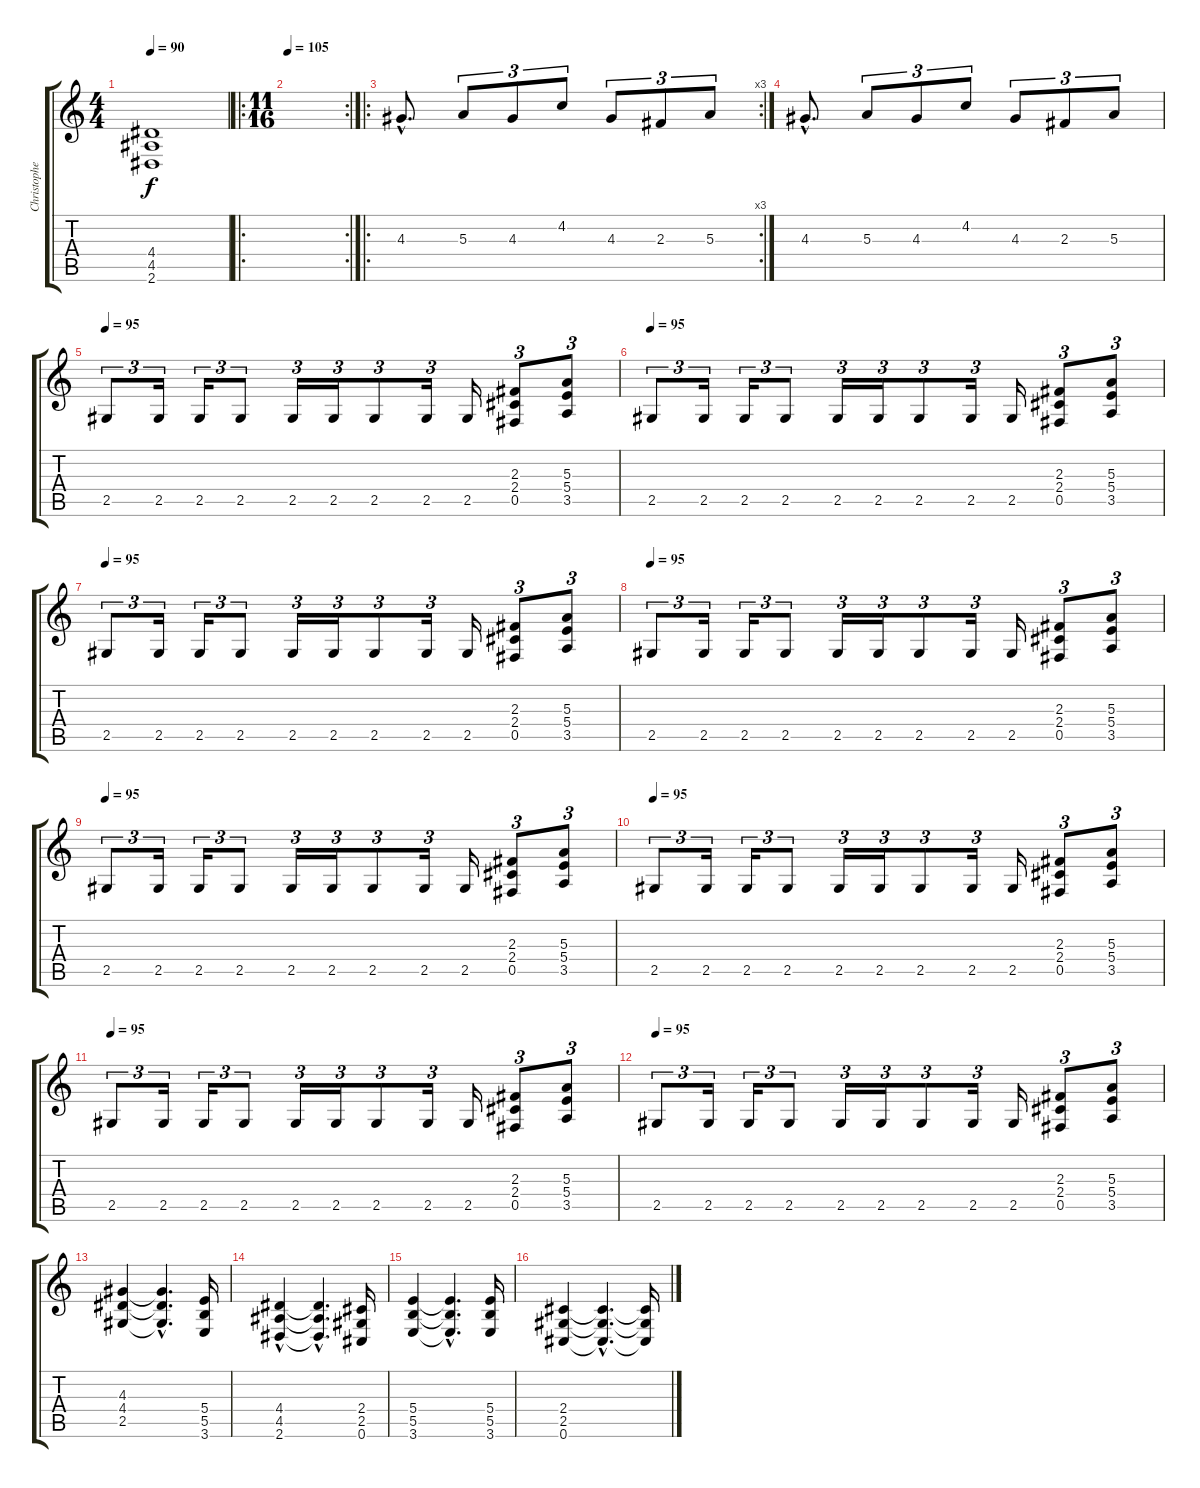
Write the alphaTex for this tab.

\track ("Christopher Johnsson (Guitar)" "Christophe") {instrument distortionguitar}
\staff {score tabs}
\tuning (Db4 Ab3 E3 B2 Gb2 Db2) {hide}
\ts (4 4)
\tempo 90
\clef g2
\ks c
(4.4 4.5 2.6).1{dy f} |
\ro
\rc 2
\ts (11 16)
\tempo 105
|
\ro
\rc 3
4.3{hac}.8{d balance 0 instrument overdrivenguitar} 5.3.8{tu (3 2)} 4.3.8{tu (3 2)} 4.2.8{tu (3 2)} 4.3.8{tu (3 2)} 2.3.8{tu (3 2)} 5.3.8{tu (3 2)} |
4.3{hac}.8{d} 5.3.8{tu (3 2)} 4.3.8{tu (3 2)} 4.2.8{tu (3 2)} 4.3.8{tu (3 2)} 2.3.8{tu (3 2)} 5.3.8{tu (3 2)} |
\tempo 95
2.5.8{tu (3 2) instrument distortionguitar} 2.5.16{tu (3 2)} 2.5.16{tu (3 2)} 2.5.8{tu (3 2)} 2.5.16{tu (3 2)} 2.5.16{tu (3 2)} 2.5.8{tu (3 2)} 2.5.16{tu (3 2)} 2.5.16 (2.3 2.4 0.5).8{tu (3 2)} (5.3 5.4 3.5).8{tu (3 2)} |
\tempo 95
2.5.8{tu (3 2) instrument distortionguitar} 2.5.16{tu (3 2)} 2.5.16{tu (3 2)} 2.5.8{tu (3 2)} 2.5.16{tu (3 2)} 2.5.16{tu (3 2)} 2.5.8{tu (3 2)} 2.5.16{tu (3 2)} 2.5.16 (2.3 2.4 0.5).8{tu (3 2)} (5.3 5.4 3.5).8{tu (3 2)} |
\tempo 95
2.5.8{tu (3 2) instrument distortionguitar} 2.5.16{tu (3 2)} 2.5.16{tu (3 2)} 2.5.8{tu (3 2)} 2.5.16{tu (3 2)} 2.5.16{tu (3 2)} 2.5.8{tu (3 2)} 2.5.16{tu (3 2)} 2.5.16 (2.3 2.4 0.5).8{tu (3 2)} (5.3 5.4 3.5).8{tu (3 2)} |
\tempo 95
2.5.8{tu (3 2) instrument distortionguitar} 2.5.16{tu (3 2)} 2.5.16{tu (3 2)} 2.5.8{tu (3 2)} 2.5.16{tu (3 2)} 2.5.16{tu (3 2)} 2.5.8{tu (3 2)} 2.5.16{tu (3 2)} 2.5.16 (2.3 2.4 0.5).8{tu (3 2)} (5.3 5.4 3.5).8{tu (3 2)} |
\tempo 95
2.5.8{tu (3 2) instrument distortionguitar} 2.5.16{tu (3 2)} 2.5.16{tu (3 2)} 2.5.8{tu (3 2)} 2.5.16{tu (3 2)} 2.5.16{tu (3 2)} 2.5.8{tu (3 2)} 2.5.16{tu (3 2)} 2.5.16 (2.3 2.4 0.5).8{tu (3 2)} (5.3 5.4 3.5).8{tu (3 2)} |
\tempo 95
2.5.8{tu (3 2) instrument distortionguitar} 2.5.16{tu (3 2)} 2.5.16{tu (3 2)} 2.5.8{tu (3 2)} 2.5.16{tu (3 2)} 2.5.16{tu (3 2)} 2.5.8{tu (3 2)} 2.5.16{tu (3 2)} 2.5.16 (2.3 2.4 0.5).8{tu (3 2)} (5.3 5.4 3.5).8{tu (3 2)} |
\tempo 95
2.5.8{tu (3 2) instrument distortionguitar} 2.5.16{tu (3 2)} 2.5.16{tu (3 2)} 2.5.8{tu (3 2)} 2.5.16{tu (3 2)} 2.5.16{tu (3 2)} 2.5.8{tu (3 2)} 2.5.16{tu (3 2)} 2.5.16 (2.3 2.4 0.5).8{tu (3 2)} (5.3 5.4 3.5).8{tu (3 2)} |
\tempo 95
2.5.8{tu (3 2) instrument distortionguitar} 2.5.16{tu (3 2)} 2.5.16{tu (3 2)} 2.5.8{tu (3 2)} 2.5.16{tu (3 2)} 2.5.16{tu (3 2)} 2.5.8{tu (3 2)} 2.5.16{tu (3 2)} 2.5.16 (2.3 2.4 0.5).8{tu (3 2)} (5.3 5.4 3.5).8{tu (3 2)} |
(4.3 4.4 2.5).4 (4.3{hac t} 4.4{hac t} 2.5{hac t}).4{d} (5.4 5.5 3.6).16 |
(4.4 4.5 2.6{hac}).4 (4.4{hac t} 4.5{hac t} 2.6{hac t}).4{d} (2.4 2.5 0.6).16 |
(5.4 5.5 3.6).4 (5.4{hac t} 5.5{hac t} 3.6{hac t}).4{d} (5.4 5.5 3.6).16 |
(2.4 2.5 0.6).4 (2.4{hac t} 2.5{hac t} 0.6{hac t}).4{d} (2.4{t} 2.5{t} 0.6{t}).16
